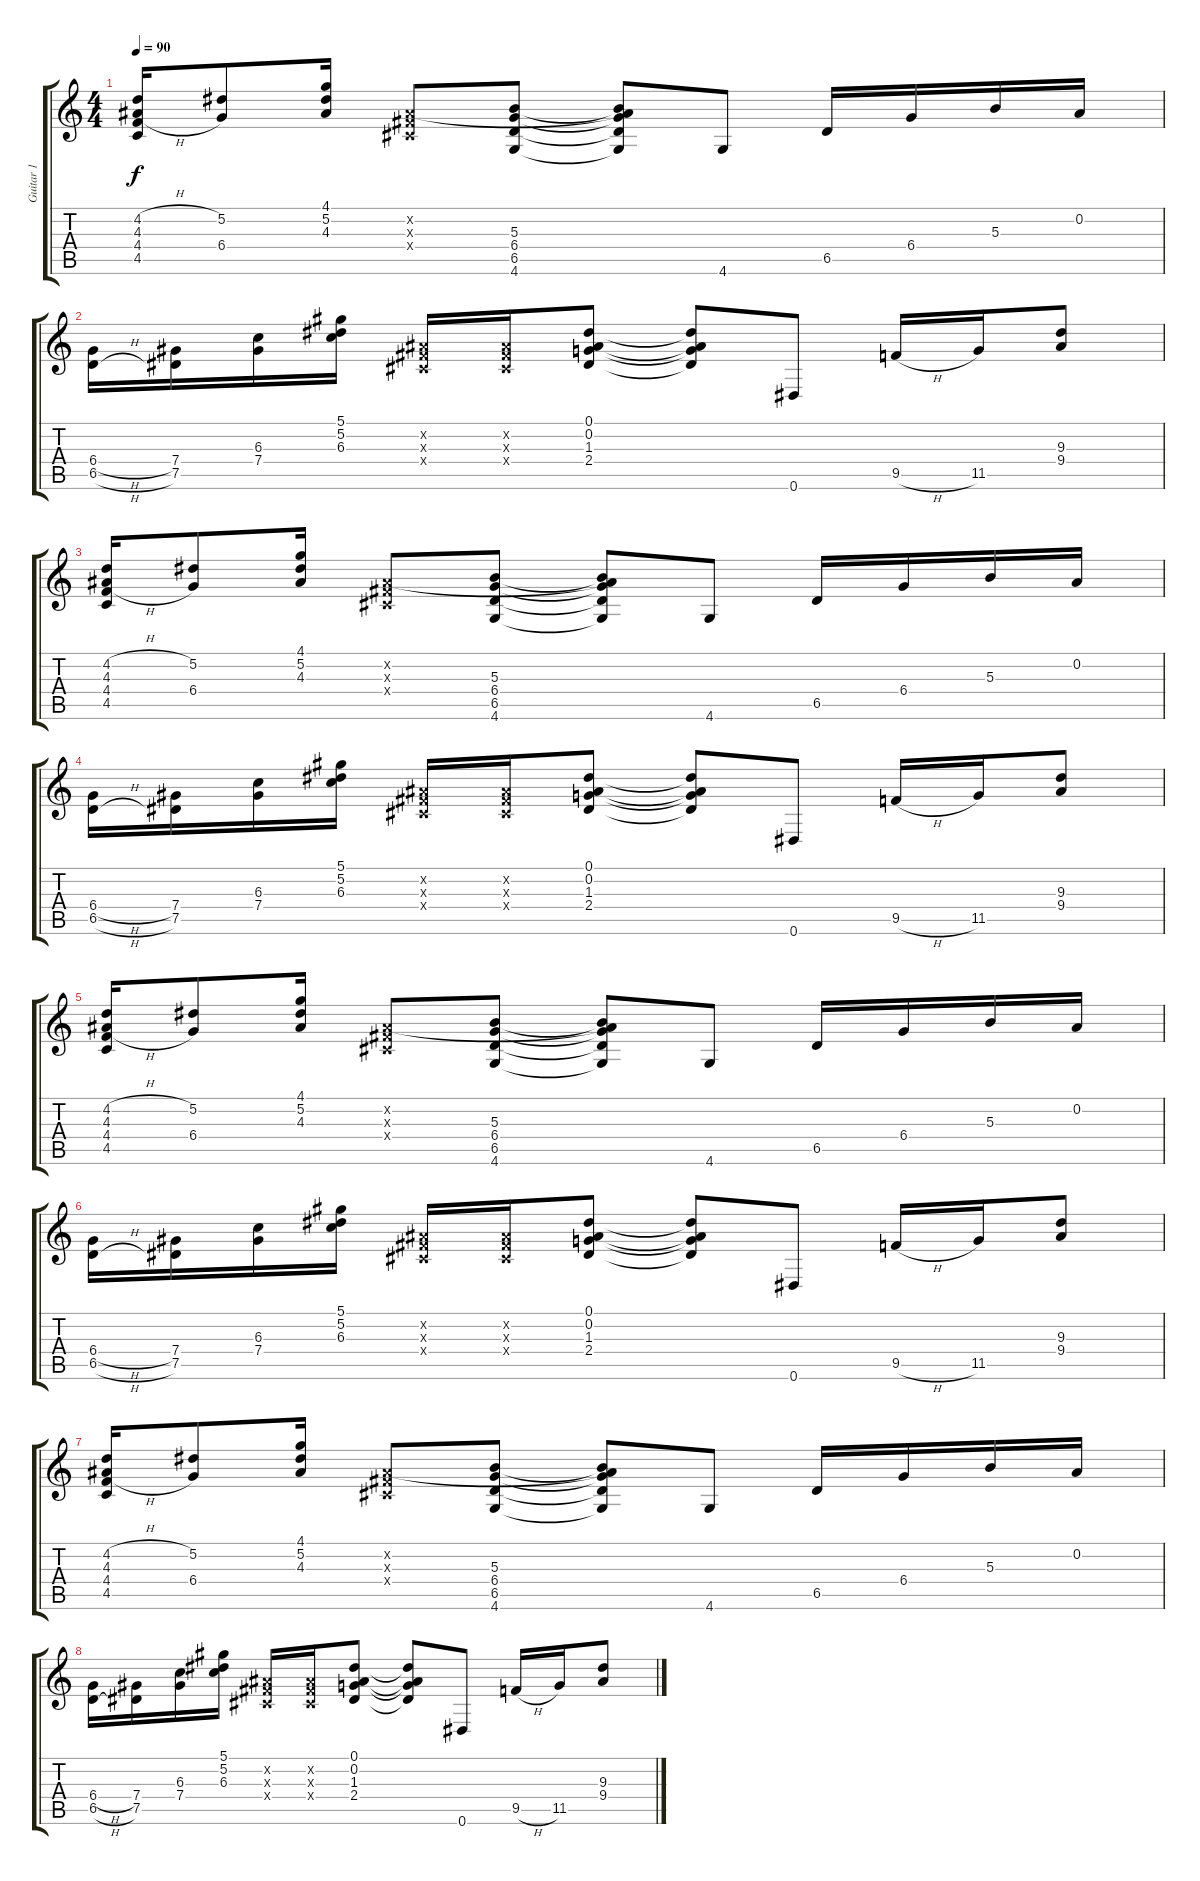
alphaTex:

\track ("Guitar 1" "Guitar 1") {instrument electricguitarjazz}
\staff {score tabs}
\tuning (Eb4 Bb3 Gb3 Db3 Ab2 Eb2) {hide}
\ts (4 4)
\tempo 90
\clef g2
\ks c
(4.2{h} 4.3 4.4{h} 4.5).16{dy f} (5.2 6.4).8 (4.1 5.2 4.3).16 (0.2{x} 0.3{x} 0.4{x}).8 (5.3 6.4 6.5 4.6).8 (0.2{t} 5.3{t} 6.4{t} 6.5{t} 4.6{t}).8 4.6.8 6.5.16 6.4.16 5.3.16 0.2.16 |
(6.4{h} 6.5{h}).16 (7.4 7.5).16 (6.3 7.4).16 (5.1 5.2 6.3).16 (0.2{x} 0.3{x} 0.4{x}).16 (0.2{x} 0.3{x} 0.4{x}).16 (0.1 0.2 1.3 2.4).8 (0.1{t} 0.2{t} 1.3{t} 2.4{t}).8 0.6.8 9.5{h}.16 11.5.16 (9.3 9.4).8 |
(4.2{h} 4.3 4.4{h} 4.5).16 (5.2 6.4).8 (4.1 5.2 4.3).16 (0.2{x} 0.3{x} 0.4{x}).8 (5.3 6.4 6.5 4.6).8 (0.2{t} 5.3{t} 6.4{t} 6.5{t} 4.6{t}).8 4.6.8 6.5.16 6.4.16 5.3.16 0.2.16 |
(6.4{h} 6.5{h}).16 (7.4 7.5).16 (6.3 7.4).16 (5.1 5.2 6.3).16 (0.2{x} 0.3{x} 0.4{x}).16 (0.2{x} 0.3{x} 0.4{x}).16 (0.1 0.2 1.3 2.4).8 (0.1{t} 0.2{t} 1.3{t} 2.4{t}).8 0.6.8 9.5{h}.16 11.5.16 (9.3 9.4).8 |
(4.2{h} 4.3 4.4{h} 4.5).16 (5.2 6.4).8 (4.1 5.2 4.3).16 (0.2{x} 0.3{x} 0.4{x}).8 (5.3 6.4 6.5 4.6).8 (0.2{t} 5.3{t} 6.4{t} 6.5{t} 4.6{t}).8 4.6.8 6.5.16 6.4.16 5.3.16 0.2.16 |
(6.4{h} 6.5{h}).16 (7.4 7.5).16 (6.3 7.4).16 (5.1 5.2 6.3).16 (0.2{x} 0.3{x} 0.4{x}).16 (0.2{x} 0.3{x} 0.4{x}).16 (0.1 0.2 1.3 2.4).8 (0.1{t} 0.2{t} 1.3{t} 2.4{t}).8 0.6.8 9.5{h}.16 11.5.16 (9.3 9.4).8 |
(4.2{h} 4.3 4.4{h} 4.5).16 (5.2 6.4).8 (4.1 5.2 4.3).16 (0.2{x} 0.3{x} 0.4{x}).8 (5.3 6.4 6.5 4.6).8 (0.2{t} 5.3{t} 6.4{t} 6.5{t} 4.6{t}).8 4.6.8 6.5.16 6.4.16 5.3.16 0.2.16 |
(6.4{h} 6.5{h}).16 (7.4 7.5).16 (6.3 7.4).16 (5.1 5.2 6.3).16 (0.2{x} 0.3{x} 0.4{x}).16 (0.2{x} 0.3{x} 0.4{x}).16 (0.1 0.2 1.3 2.4).8 (0.1{t} 0.2{t} 1.3{t} 2.4{t}).8 0.6.8 9.5{h}.16 11.5.16 (9.3 9.4).8
